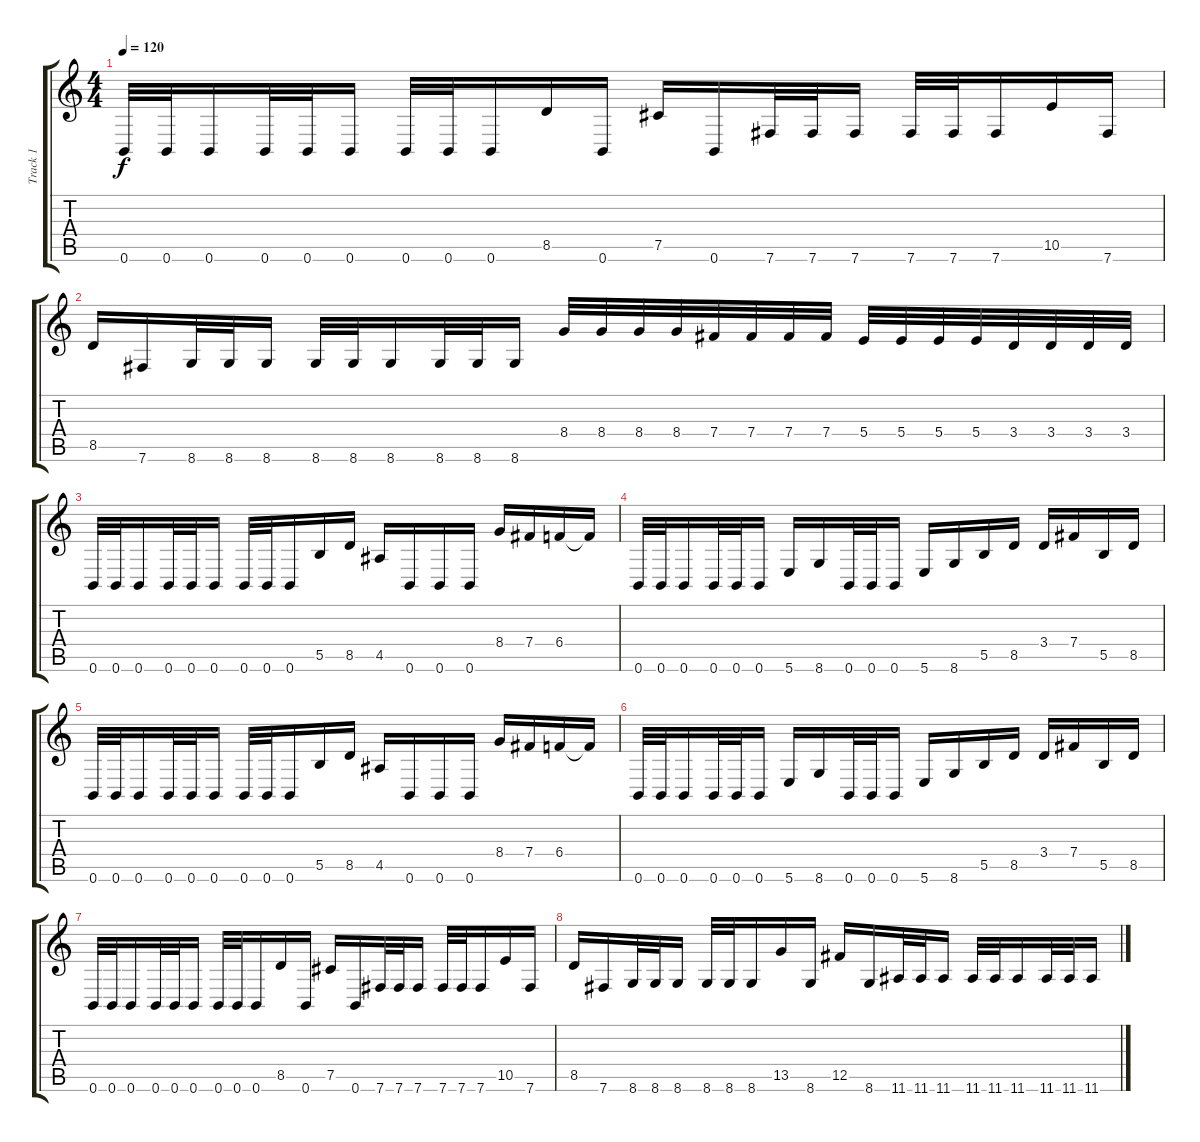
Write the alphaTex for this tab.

\track ("Track 1" "Track 1") {instrument distortionguitar}
\staff {score tabs}
\tuning (Db4 Ab3 E3 B2 Gb2 B1) {hide}
\ts (4 4)
\tempo 120
\clef g2
\ks c
0.6.32{dy f} 0.6.32 0.6.16 0.6.32 0.6.32 0.6.16 0.6.32 0.6.32 0.6.16 8.5.16 0.6.16 7.5.16 0.6.16 7.6.32 7.6.32 7.6.16 7.6.32 7.6.32 7.6.16 10.5.16 7.6.16 |
8.5.16 7.6.16 8.6.32 8.6.32 8.6.16 8.6.32 8.6.32 8.6.16 8.6.32 8.6.32 8.6.16 8.4.32 8.4.32 8.4.32 8.4.32 7.4.32 7.4.32 7.4.32 7.4.32 5.4.32 5.4.32 5.4.32 5.4.32 3.4.32 3.4.32 3.4.32 3.4.32 |
0.6.32 0.6.32 0.6.16 0.6.32 0.6.32 0.6.16 0.6.32 0.6.32 0.6.16 5.5.16 8.5.16 4.5.16 0.6.16 0.6.16 0.6.16 8.4.16 7.4.16 6.4.16 6.4{t}.16 |
0.6.32 0.6.32 0.6.16 0.6.32 0.6.32 0.6.16 5.6.16 8.6.16 0.6.32 0.6.32 0.6.16 5.6.16 8.6.16 5.5.16 8.5.16 3.4.16 7.4.16 5.5.16 8.5.16 |
0.6.32 0.6.32 0.6.16 0.6.32 0.6.32 0.6.16 0.6.32 0.6.32 0.6.16 5.5.16 8.5.16 4.5.16 0.6.16 0.6.16 0.6.16 8.4.16 7.4.16 6.4.16 6.4{t}.16 |
0.6.32 0.6.32 0.6.16 0.6.32 0.6.32 0.6.16 5.6.16 8.6.16 0.6.32 0.6.32 0.6.16 5.6.16 8.6.16 5.5.16 8.5.16 3.4.16 7.4.16 5.5.16 8.5.16 |
0.6.32 0.6.32 0.6.16 0.6.32 0.6.32 0.6.16 0.6.32 0.6.32 0.6.16 8.5.16 0.6.16 7.5.16 0.6.16 7.6.32 7.6.32 7.6.16 7.6.32 7.6.32 7.6.16 10.5.16 7.6.16 |
8.5.16 7.6.16 8.6.32 8.6.32 8.6.16 8.6.32 8.6.32 8.6.16 13.5.16 8.6.16 12.5.16 8.6.16 11.6.32 11.6.32 11.6.16 11.6.32 11.6.32 11.6.16 11.6.32 11.6.32 11.6.16
